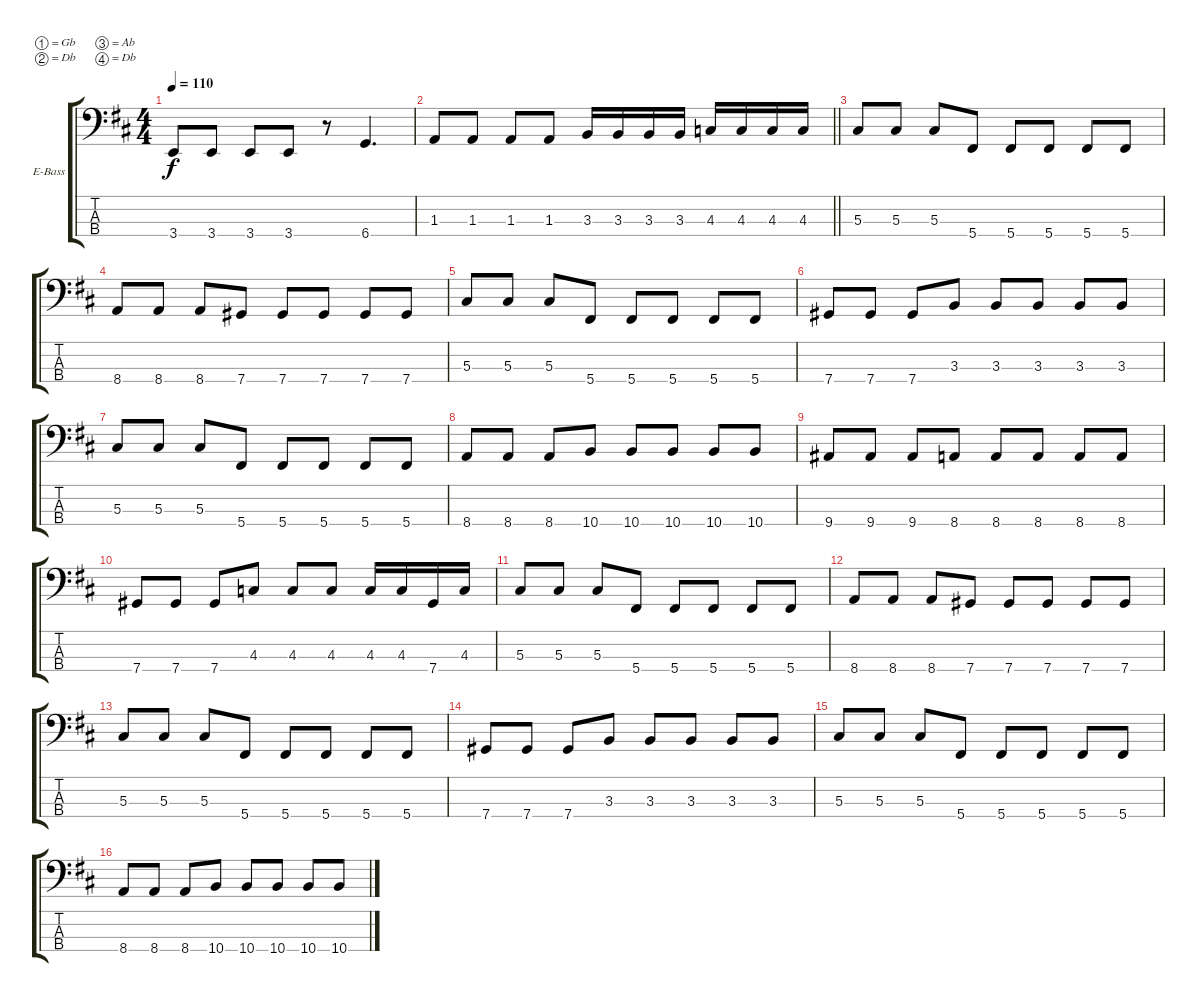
\bracketExtendMode groupsimilarinstruments
\firstSystemTrackNameOrientation horizontal
\otherSystemsTrackNameOrientation horizontal
\track ("Untitled" "E-Bass") {instrument electricbassfinger}
\staff {score tabs}
\tuning (Gb2 Db2 Ab1 Db1)
\ts (4 4)
\tempo 110
\clef f4
\ks d
3.4.8{dy f} 3.4.8 3.4.8 3.4.8 r.8 6.4.4{d} |
\barLineRight lightlight
1.3.8 1.3.8 1.3.8 1.3.8 3.3.16 3.3.16 3.3.16 3.3.16 4.3.16 4.3.16 4.3.16 4.3.16 |
\section ("" " ")
5.3.8 5.3.8 5.3.8 5.4.8 5.4.8 5.4.8 5.4.8 5.4.8 |
8.4.8 8.4.8 8.4.8 7.4.8 7.4.8 7.4.8 7.4.8 7.4.8 |
5.3.8 5.3.8 5.3.8 5.4.8 5.4.8 5.4.8 5.4.8 5.4.8 |
7.4.8 7.4.8 7.4.8 3.3.8 3.3.8 3.3.8 3.3.8 3.3.8 |
5.3.8 5.3.8 5.3.8 5.4.8 5.4.8 5.4.8 5.4.8 5.4.8 |
8.4.8 8.4.8 8.4.8 10.4.8 10.4.8 10.4.8 10.4.8 10.4.8 |
9.4.8 9.4.8 9.4.8 8.4.8 8.4.8 8.4.8 8.4.8 8.4.8 |
7.4.8 7.4.8 7.4.8 4.3.8 4.3.8 4.3.8 4.3.16 4.3.16 7.4.16 4.3.16 |
5.3.8 5.3.8 5.3.8 5.4.8 5.4.8 5.4.8 5.4.8 5.4.8 |
8.4.8 8.4.8 8.4.8 7.4.8 7.4.8 7.4.8 7.4.8 7.4.8 |
5.3.8 5.3.8 5.3.8 5.4.8 5.4.8 5.4.8 5.4.8 5.4.8 |
7.4.8 7.4.8 7.4.8 3.3.8 3.3.8 3.3.8 3.3.8 3.3.8 |
5.3.8 5.3.8 5.3.8 5.4.8 5.4.8 5.4.8 5.4.8 5.4.8 |
8.4.8 8.4.8 8.4.8 10.4.8 10.4.8 10.4.8 10.4.8 10.4.8
